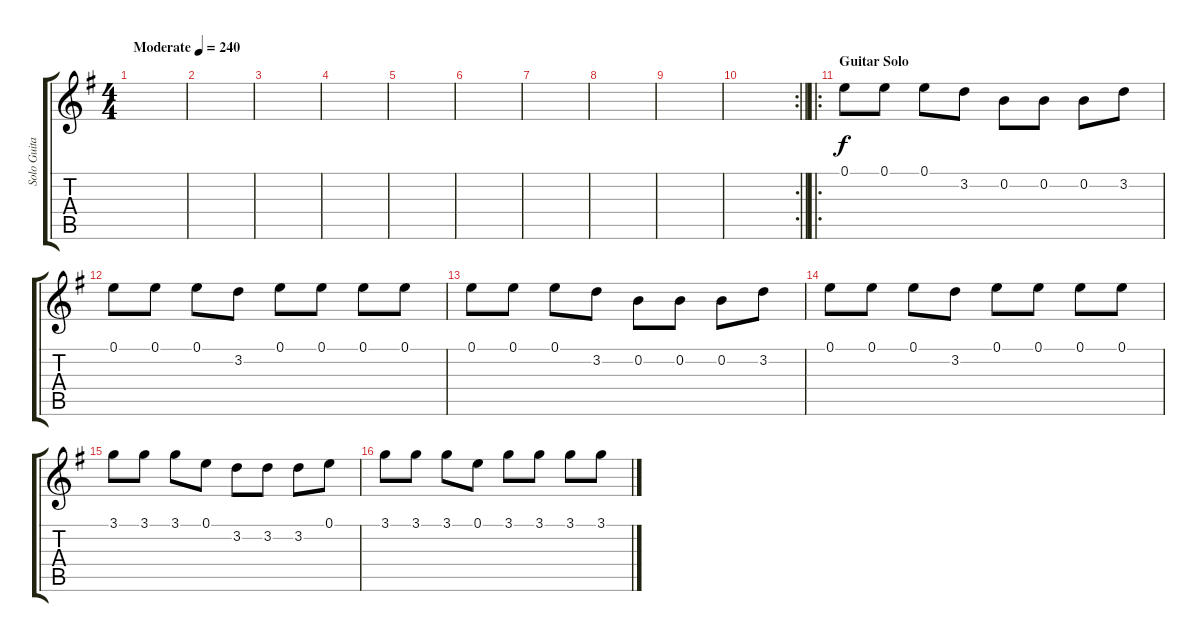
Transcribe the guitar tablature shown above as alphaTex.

\track ("Solo Guitar" "Solo Guita") {instrument overdrivenguitar}
\staff {score tabs}
\tuning (E4 B3 G3 D3 A2 E2) {hide}
\ts (4 4)
\tempo (240 "Moderate")
\clef g2
\ks g
|
|
|
|
|
|
|
|
|
\rc 2
\barLineRight lightlight
|
\ro
\section ("" "Guitar Solo")
0.1.8 0.1.8 0.1.8 3.2.8 0.2.8 0.2.8 0.2.8 3.2.8 |
0.1.8 0.1.8 0.1.8 3.2.8 0.1.8 0.1.8 0.1.8 0.1.8 |
0.1.8 0.1.8 0.1.8 3.2.8 0.2.8 0.2.8 0.2.8 3.2.8 |
0.1.8 0.1.8 0.1.8 3.2.8 0.1.8 0.1.8 0.1.8 0.1.8 |
3.1.8 3.1.8 3.1.8 0.1.8 3.2.8 3.2.8 3.2.8 0.1.8 |
3.1.8 3.1.8 3.1.8 0.1.8 3.1.8 3.1.8 3.1.8 3.1.8
